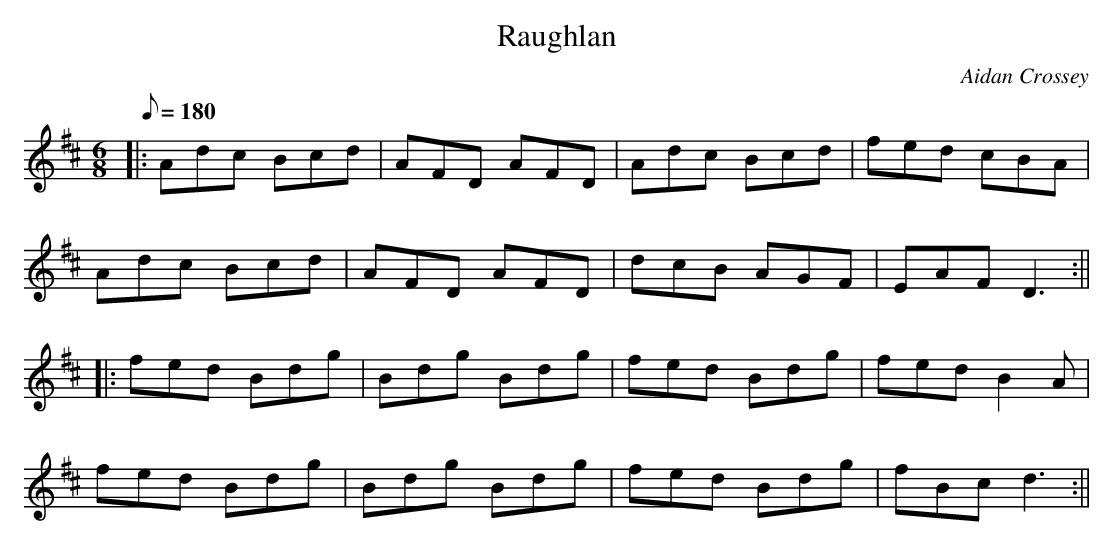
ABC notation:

X:1
T:Raughlan
M:6/8
L:1/8
Q:180
C:Aidan Crossey
K:D
|:Adc Bcd|AFD AFD|Adc Bcd|fed cBA|
Adc Bcd|AFD AFD|dcB AGF|EAF D3:||
|:fed Bdg|Bdg Bdg|fed Bdg|fed B2A|
fed Bdg|Bdg Bdg|fed Bdg|fBc d3:||
